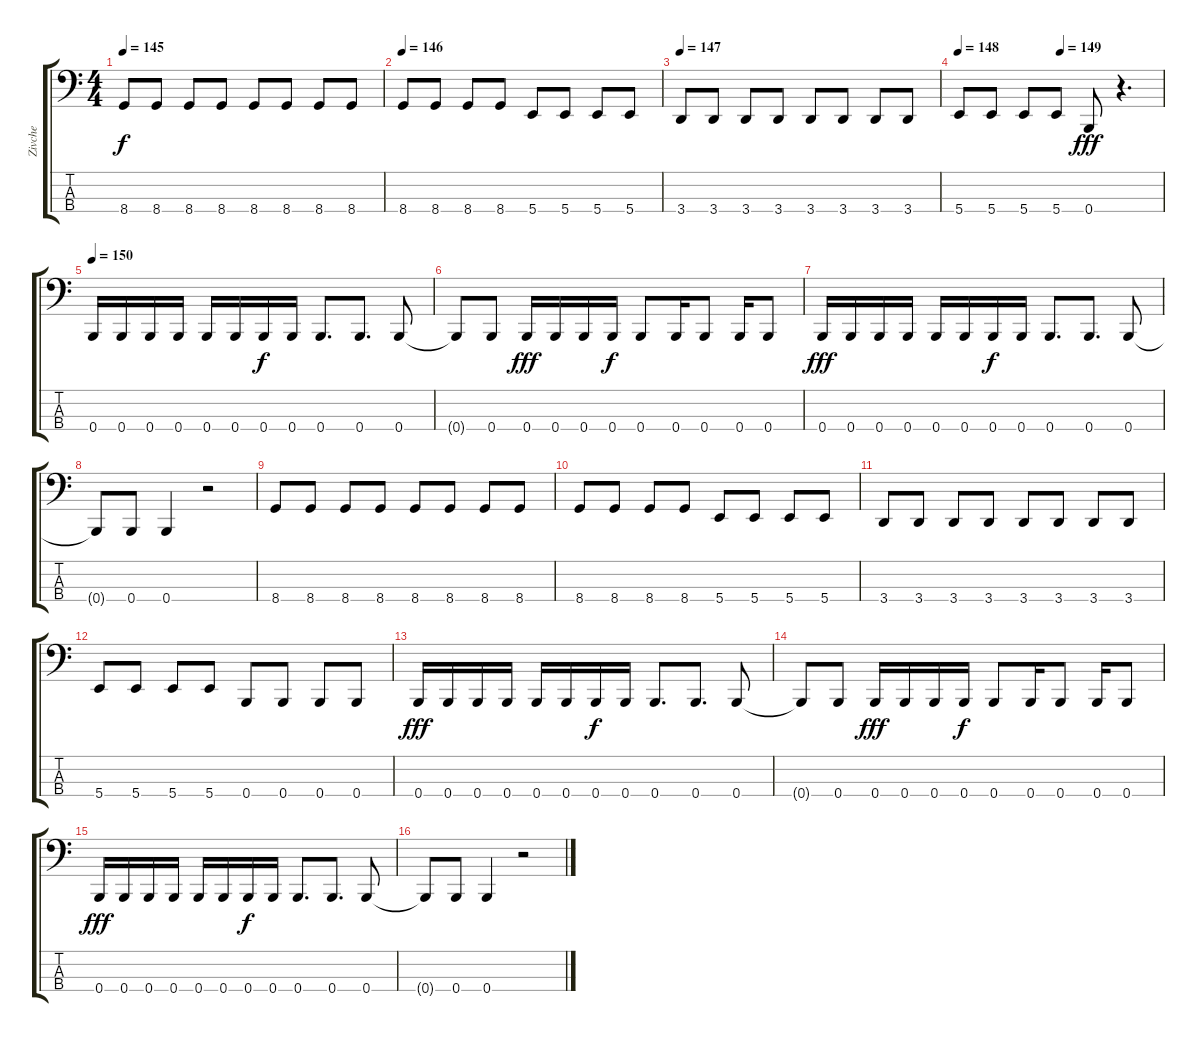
\track ("Zivche" "Zivche") {instrument electricbasspick}
\staff {score tabs}
\tuning (E2 B1 Gb1 B0) {hide}
\ts (4 4)
\tempo 145
\clef f4
\ks c
8.4.8{dy f} 8.4.8 8.4.8 8.4.8 8.4.8 8.4.8 8.4.8 8.4.8 |
\tempo 146
8.4.8 8.4.8 8.4.8 8.4.8 5.4.8 5.4.8 5.4.8 5.4.8 |
\tempo 147
3.4.8 3.4.8 3.4.8 3.4.8 3.4.8 3.4.8 3.4.8 3.4.8 |
\tempo 148
\tempo (149 0.5)
5.4.8 5.4.8 5.4.8 5.4.8 0.4.8{dy fff} r.4{d} |
\tempo 150
0.4.16 0.4.16 0.4.16 0.4.16 0.4.16 0.4.16 0.4.16{dy f} 0.4.16 0.4.8{d} 0.4.8{d} 0.4.8 |
0.4{t}.8 0.4.8 0.4.16{dy fff} 0.4.16 0.4.16 0.4.16{dy f} 0.4.8 0.4.16 0.4.8 0.4.16 0.4.8 |
0.4.16{dy fff} 0.4.16 0.4.16 0.4.16 0.4.16 0.4.16 0.4.16{dy f} 0.4.16 0.4.8{d} 0.4.8{d} 0.4.8 |
0.4{t}.8 0.4.8 0.4.4 r.2 |
8.4.8 8.4.8 8.4.8 8.4.8 8.4.8 8.4.8 8.4.8 8.4.8 |
8.4.8 8.4.8 8.4.8 8.4.8 5.4.8 5.4.8 5.4.8 5.4.8 |
3.4.8 3.4.8 3.4.8 3.4.8 3.4.8 3.4.8 3.4.8 3.4.8 |
5.4.8 5.4.8 5.4.8 5.4.8 0.4.8 0.4.8 0.4.8 0.4.8 |
0.4.16{dy fff} 0.4.16 0.4.16 0.4.16 0.4.16 0.4.16 0.4.16{dy f} 0.4.16 0.4.8{d} 0.4.8{d} 0.4.8 |
0.4{t}.8 0.4.8 0.4.16{dy fff} 0.4.16 0.4.16 0.4.16{dy f} 0.4.8 0.4.16 0.4.8 0.4.16 0.4.8 |
0.4.16{dy fff} 0.4.16 0.4.16 0.4.16 0.4.16 0.4.16 0.4.16{dy f} 0.4.16 0.4.8{d} 0.4.8{d} 0.4.8 |
0.4{t}.8 0.4.8 0.4.4 r.2
